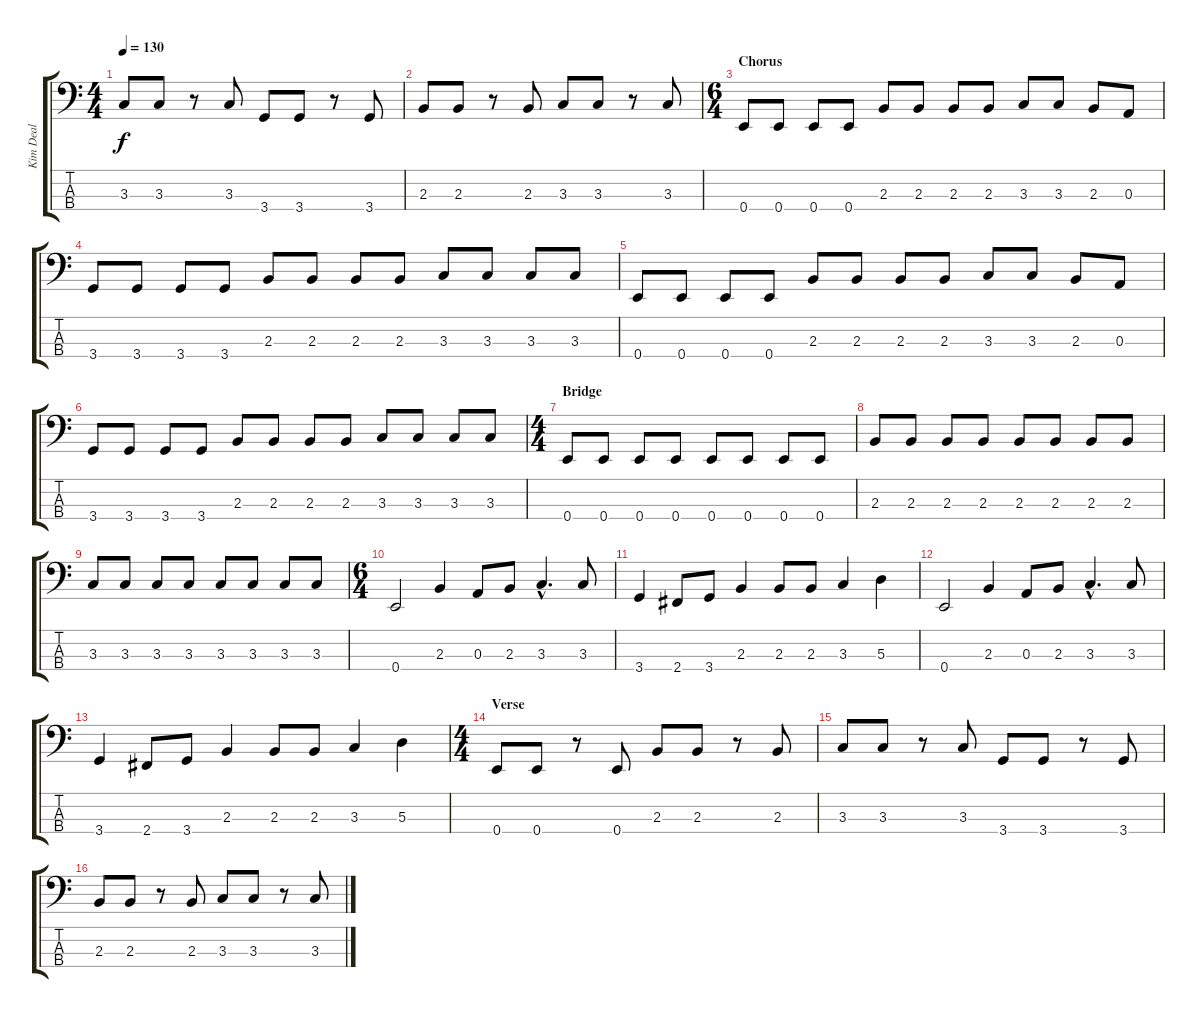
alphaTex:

\track ("Kim Deal" "Kim Deal") {instrument electricbasspick}
\staff {score tabs}
\tuning (G2 D2 A1 E1) {hide}
\ts (4 4)
\tempo 130
\clef f4
\ks c
3.3.8{dy f} 3.3.8 r.8 3.3.8 3.4.8 3.4.8 r.8 3.4.8 |
2.3.8 2.3.8 r.8 2.3.8 3.3.8 3.3.8 r.8 3.3.8 |
\ts (6 4)
\section ("" "Chorus")
0.4.8 0.4.8 0.4.8 0.4.8 2.3.8 2.3.8 2.3.8 2.3.8 3.3.8 3.3.8 2.3.8 0.3.8 |
3.4.8 3.4.8 3.4.8 3.4.8 2.3.8 2.3.8 2.3.8 2.3.8 3.3.8 3.3.8 3.3.8 3.3.8 |
0.4.8 0.4.8 0.4.8 0.4.8 2.3.8 2.3.8 2.3.8 2.3.8 3.3.8 3.3.8 2.3.8 0.3.8 |
3.4.8 3.4.8 3.4.8 3.4.8 2.3.8 2.3.8 2.3.8 2.3.8 3.3.8 3.3.8 3.3.8 3.3.8 |
\ts (4 4)
\section ("" "Bridge")
0.4.8 0.4.8 0.4.8 0.4.8 0.4.8 0.4.8 0.4.8 0.4.8 |
2.3.8 2.3.8 2.3.8 2.3.8 2.3.8 2.3.8 2.3.8 2.3.8 |
3.3.8 3.3.8 3.3.8 3.3.8 3.3.8 3.3.8 3.3.8 3.3.8 |
\ts (6 4)
0.4.2 2.3.4 0.3.8 2.3.8 3.3{hac}.4{d} 3.3.8 |
3.4.4 2.4.8 3.4.8 2.3.4 2.3.8 2.3.8 3.3.4 5.3.4 |
0.4.2 2.3.4 0.3.8 2.3.8 3.3{hac}.4{d} 3.3.8 |
3.4.4 2.4.8 3.4.8 2.3.4 2.3.8 2.3.8 3.3.4 5.3.4 |
\ts (4 4)
\section ("" "Verse")
0.4.8 0.4.8 r.8 0.4.8 2.3.8 2.3.8 r.8 2.3.8 |
3.3.8 3.3.8 r.8 3.3.8 3.4.8 3.4.8 r.8 3.4.8 |
2.3.8 2.3.8 r.8 2.3.8 3.3.8 3.3.8 r.8 3.3.8
